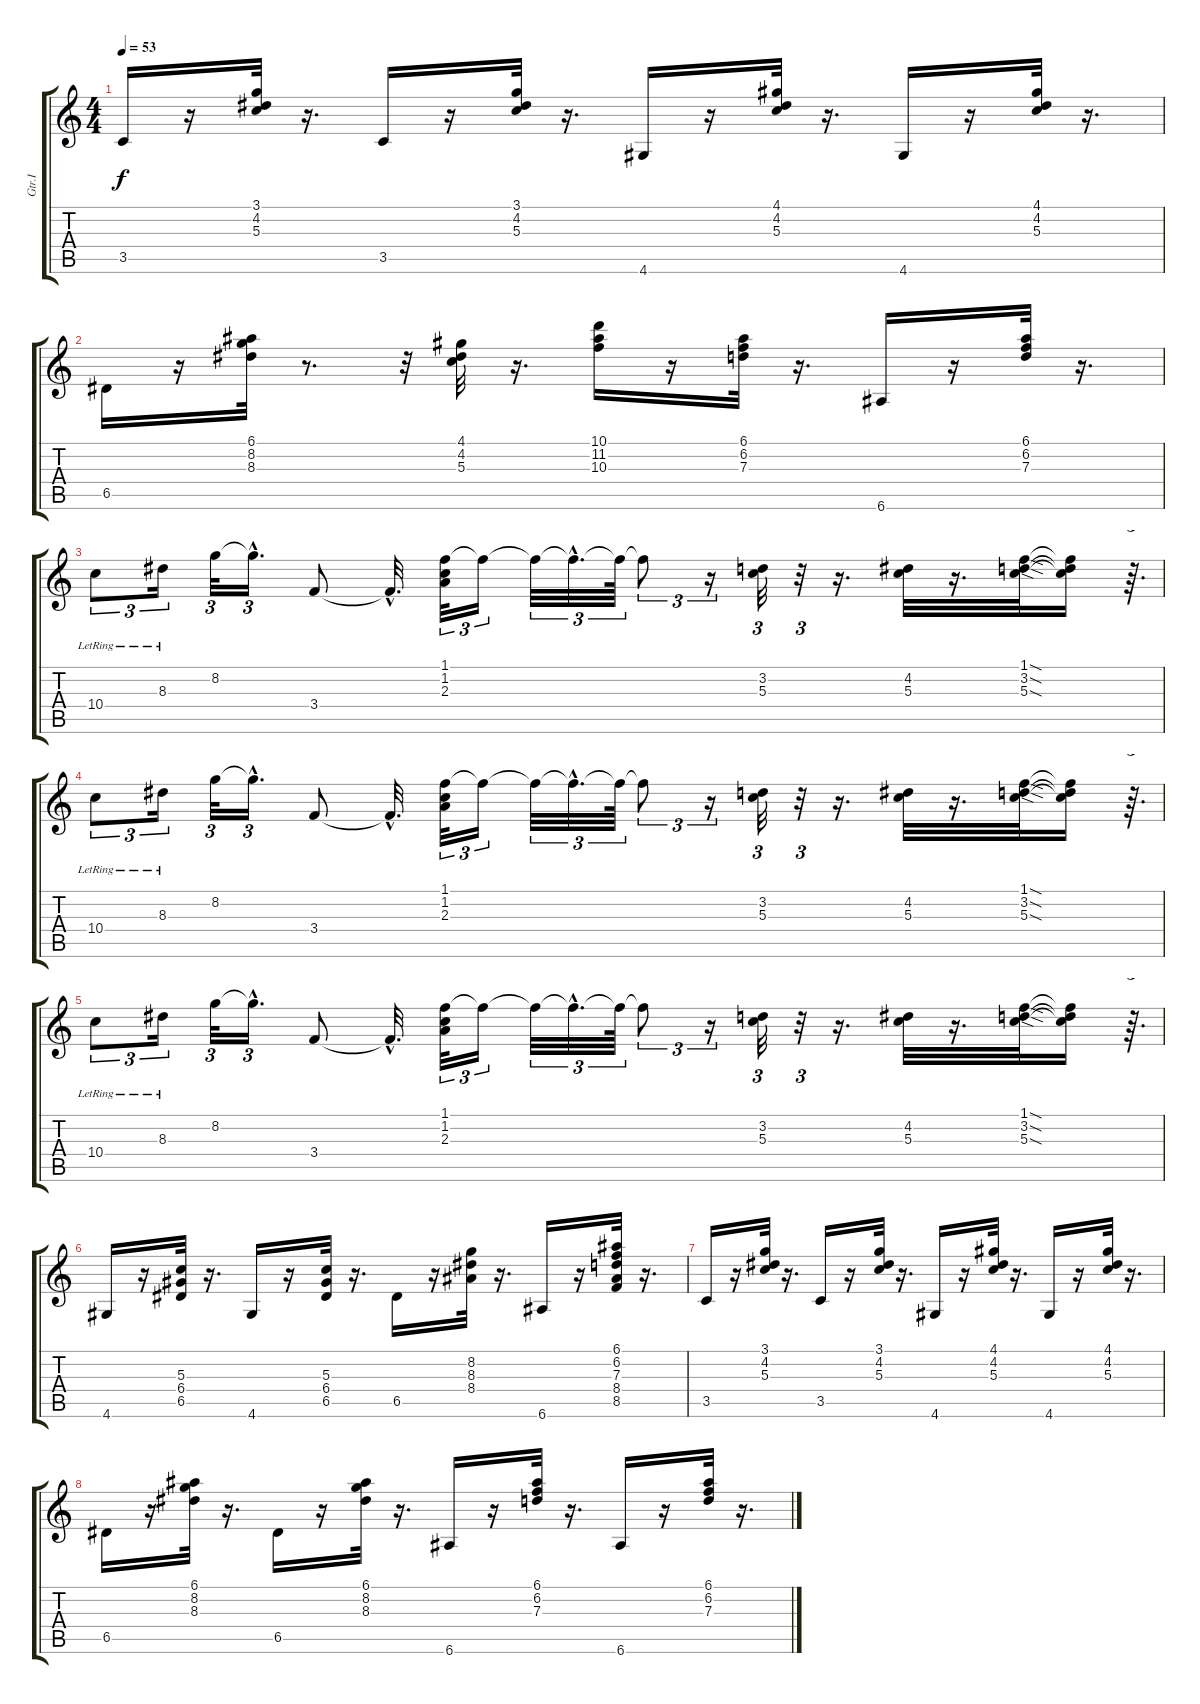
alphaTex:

\track ("Gtr.I" "Gtr.I") {instrument electricguitarjazz}
\staff {score tabs}
\tuning (E4 B3 G3 D3 A2 E2) {hide}
\ts (4 4)
\tempo 53
\clef g2
\ks c
3.5.16{dy f} r.16 (3.1 4.2 5.3).32 r.16{d} 3.5.16 r.16 (3.1 4.2 5.3).32 r.16{d} 4.6.16 r.16 (4.1 4.2 5.3).32 r.16{d} 4.6.16 r.16 (4.1 4.2 5.3).32 r.16{d} |
6.5.16 r.16 (6.1 8.2 8.3).32 r.8{d} r.32 (4.1 4.2 5.3).32 r.16{d} (10.1 11.2 10.3).16 r.16 (6.1 6.2 7.3).32 r.16{d} 6.6.16 r.16 (6.1 6.2 7.3).32 r.16{d} |
10.4{lr}.8{tu (3 2)} 8.3{lr}.16{tu (3 2)} 8.2.32{tu (3 2)} 8.2{hac t}.16{d tu (3 2)} 3.4.8 3.4{hac t}.32{d} (1.1 1.2 2.3).32{tu (3 2)} 1.1{t}.16{tu (3 2)} 1.1{t}.32{tu (3 2)} 1.1{hac t}.32{d tu (3 2)} 1.1{t}.64{tu (3 2)} 1.1{t}.8{tu (3 2)} r.16{tu (3 2)} (3.2 5.3).32{tu (3 2)} r.32{tu (3 2)} r.16{d} (4.2 5.3).32 r.16{d} (1.1{sod} 3.2{sod} 5.3{sod}).32 (1.1{t} 3.2{t} 5.3{t}).16 r.64{d tu (3 2)} |
10.4{lr}.8{tu (3 2)} 8.3{lr}.16{tu (3 2)} 8.2.32{tu (3 2)} 8.2{hac t}.16{d tu (3 2)} 3.4.8 3.4{hac t}.32{d} (1.1 1.2 2.3).32{tu (3 2)} 1.1{t}.16{tu (3 2)} 1.1{t}.32{tu (3 2)} 1.1{hac t}.32{d tu (3 2)} 1.1{t}.64{tu (3 2)} 1.1{t}.8{tu (3 2)} r.16{tu (3 2)} (3.2 5.3).32{tu (3 2)} r.32{tu (3 2)} r.16{d} (4.2 5.3).32 r.16{d} (1.1{sod} 3.2{sod} 5.3{sod}).32 (1.1{t} 3.2{t} 5.3{t}).16 r.64{d tu (3 2)} |
10.4{lr}.8{tu (3 2)} 8.3{lr}.16{tu (3 2)} 8.2.32{tu (3 2)} 8.2{hac t}.16{d tu (3 2)} 3.4.8 3.4{hac t}.32{d} (1.1 1.2 2.3).32{tu (3 2)} 1.1{t}.16{tu (3 2)} 1.1{t}.32{tu (3 2)} 1.1{hac t}.32{d tu (3 2)} 1.1{t}.64{tu (3 2)} 1.1{t}.8{tu (3 2)} r.16{tu (3 2)} (3.2 5.3).32{tu (3 2)} r.32{tu (3 2)} r.16{d} (4.2 5.3).32 r.16{d} (1.1{sod} 3.2{sod} 5.3{sod}).32 (1.1{t} 3.2{t} 5.3{t}).16 r.64{d tu (3 2)} |
4.6.16 r.16 (5.3 6.4 6.5).32 r.16{d} 4.6.16 r.16 (5.3 6.4 6.5).32 r.16{d} 6.5.16 r.16 (8.2 8.3 8.4).32 r.16{d} 6.6.16 r.16 (6.1 6.2 7.3 8.4 8.5).32 r.16{d} |
3.5.16 r.16 (3.1 4.2 5.3).32 r.16{d} 3.5.16 r.16 (3.1 4.2 5.3).32 r.16{d} 4.6.16 r.16 (4.1 4.2 5.3).32 r.16{d} 4.6.16 r.16 (4.1 4.2 5.3).32 r.16{d} |
6.5.16 r.16 (6.1 8.2 8.3).32 r.16{d} 6.5.16 r.16 (6.1 8.2 8.3).32 r.16{d} 6.6.16 r.16 (6.1 6.2 7.3).32 r.16{d} 6.6.16 r.16 (6.1 6.2 7.3).32 r.16{d}
